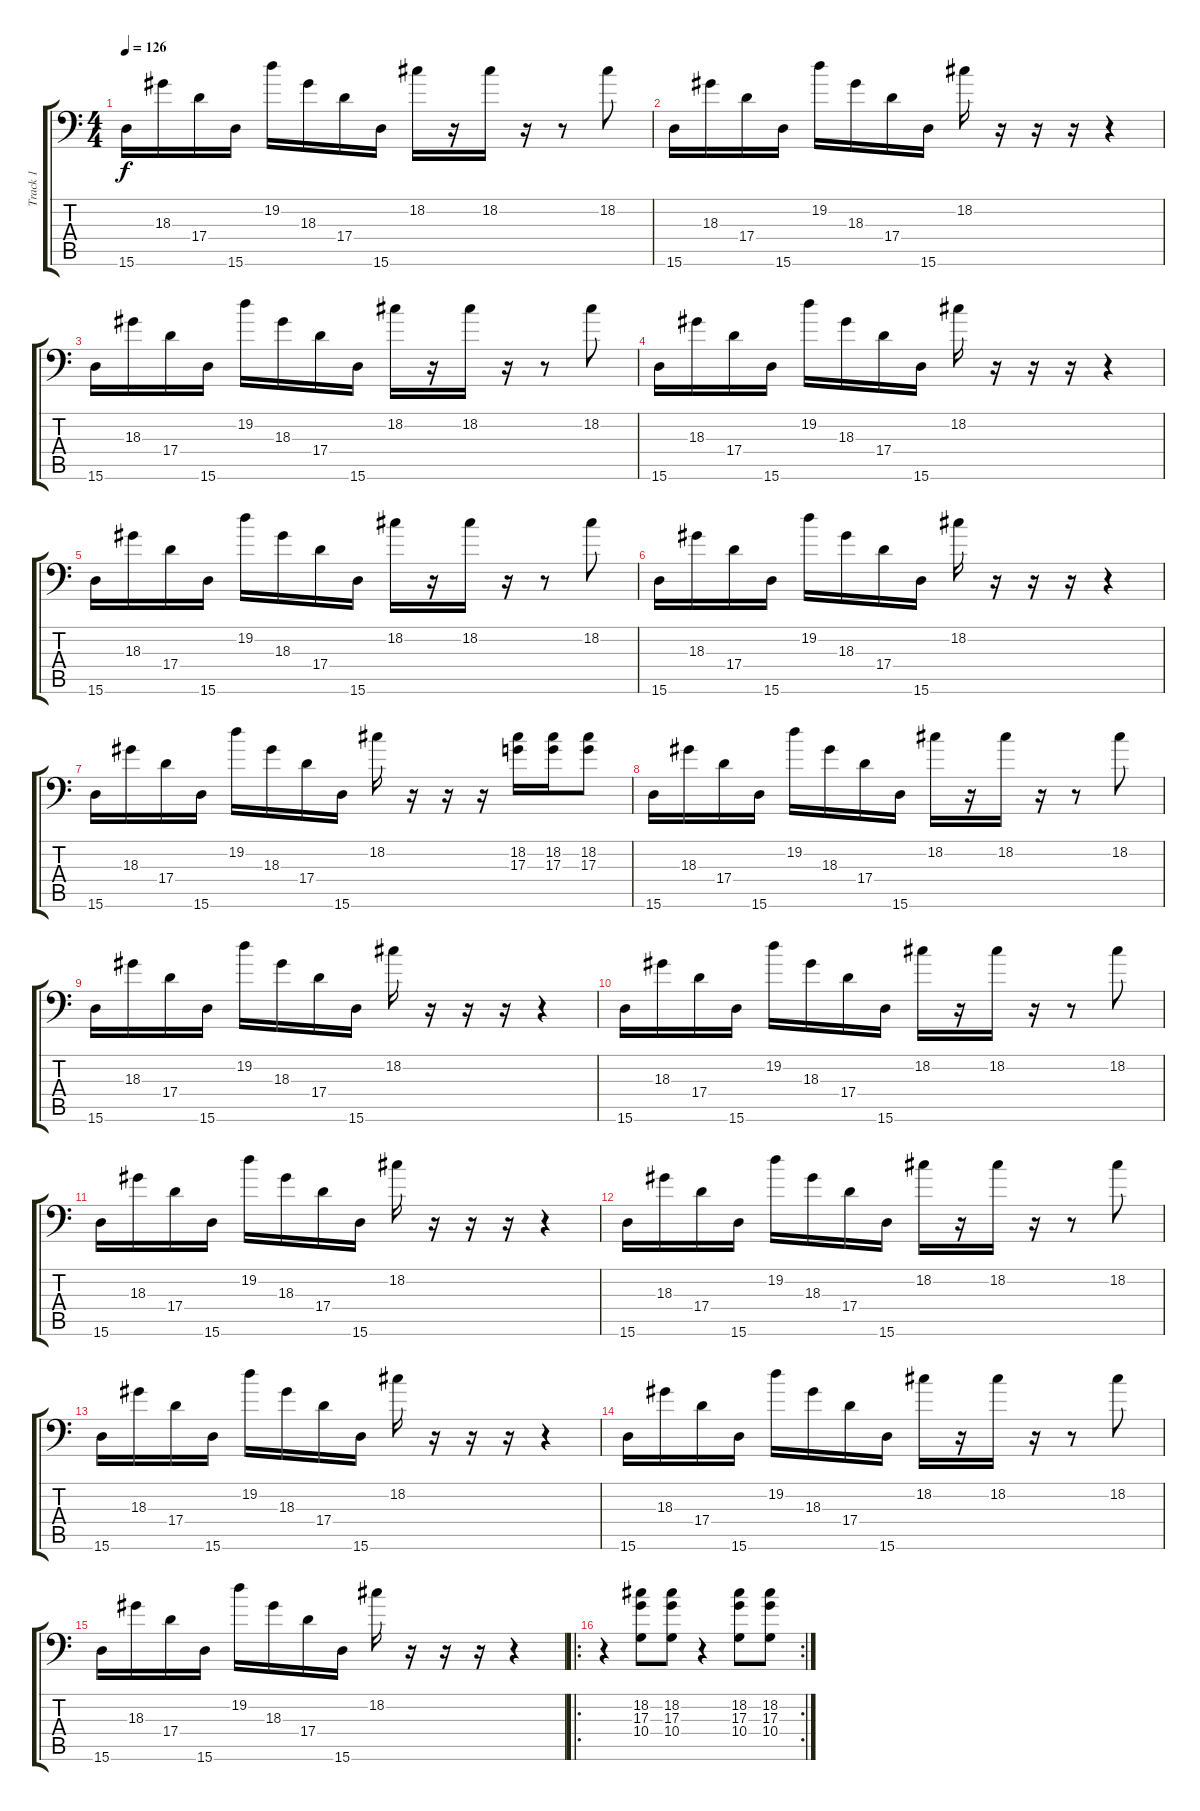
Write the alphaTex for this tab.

\track ("Track 1" "Track 1") {instrument slapbass1}
\staff {score tabs}
\tuning (C3 G2 D2 A1 E1 B0) {hide}
\ts (4 4)
\tempo 126
\clef f4
\ks c
15.6.16{dy f} 18.3.16 17.4.16 15.6.16 19.2.16 18.3.16 17.4.16 15.6.16 18.2.16 r.16 18.2.16 r.16 r.8 18.2.8 |
15.6.16 18.3.16 17.4.16 15.6.16 19.2.16 18.3.16 17.4.16 15.6.16 18.2.16 r.16 r.16 r.16 r.4 |
15.6.16 18.3.16 17.4.16 15.6.16 19.2.16 18.3.16 17.4.16 15.6.16 18.2.16 r.16 18.2.16 r.16 r.8 18.2.8 |
15.6.16 18.3.16 17.4.16 15.6.16 19.2.16 18.3.16 17.4.16 15.6.16 18.2.16 r.16 r.16 r.16 r.4 |
15.6.16 18.3.16 17.4.16 15.6.16 19.2.16 18.3.16 17.4.16 15.6.16 18.2.16 r.16 18.2.16 r.16 r.8 18.2.8 |
15.6.16 18.3.16 17.4.16 15.6.16 19.2.16 18.3.16 17.4.16 15.6.16 18.2.16 r.16 r.16 r.16 r.4 |
15.6.16 18.3.16 17.4.16 15.6.16 19.2.16 18.3.16 17.4.16 15.6.16 18.2.16 r.16 r.16 r.16 (18.2 17.3).16 (18.2 17.3).16 (18.2 17.3).8 |
15.6.16 18.3.16 17.4.16 15.6.16 19.2.16 18.3.16 17.4.16 15.6.16 18.2.16 r.16 18.2.16 r.16 r.8 18.2.8 |
15.6.16 18.3.16 17.4.16 15.6.16 19.2.16 18.3.16 17.4.16 15.6.16 18.2.16 r.16 r.16 r.16 r.4 |
15.6.16 18.3.16 17.4.16 15.6.16 19.2.16 18.3.16 17.4.16 15.6.16 18.2.16 r.16 18.2.16 r.16 r.8 18.2.8 |
15.6.16 18.3.16 17.4.16 15.6.16 19.2.16 18.3.16 17.4.16 15.6.16 18.2.16 r.16 r.16 r.16 r.4 |
15.6.16 18.3.16 17.4.16 15.6.16 19.2.16 18.3.16 17.4.16 15.6.16 18.2.16 r.16 18.2.16 r.16 r.8 18.2.8 |
15.6.16 18.3.16 17.4.16 15.6.16 19.2.16 18.3.16 17.4.16 15.6.16 18.2.16 r.16 r.16 r.16 r.4 |
15.6.16 18.3.16 17.4.16 15.6.16 19.2.16 18.3.16 17.4.16 15.6.16 18.2.16 r.16 18.2.16 r.16 r.8 18.2.8 |
15.6.16 18.3.16 17.4.16 15.6.16 19.2.16 18.3.16 17.4.16 15.6.16 18.2.16 r.16 r.16 r.16 r.4 |
\ro
\rc 2
r.4 (18.2 17.3 10.4).8 (18.2 17.3 10.4).8 r.4 (18.2 17.3 10.4).8 (18.2 17.3 10.4).8
